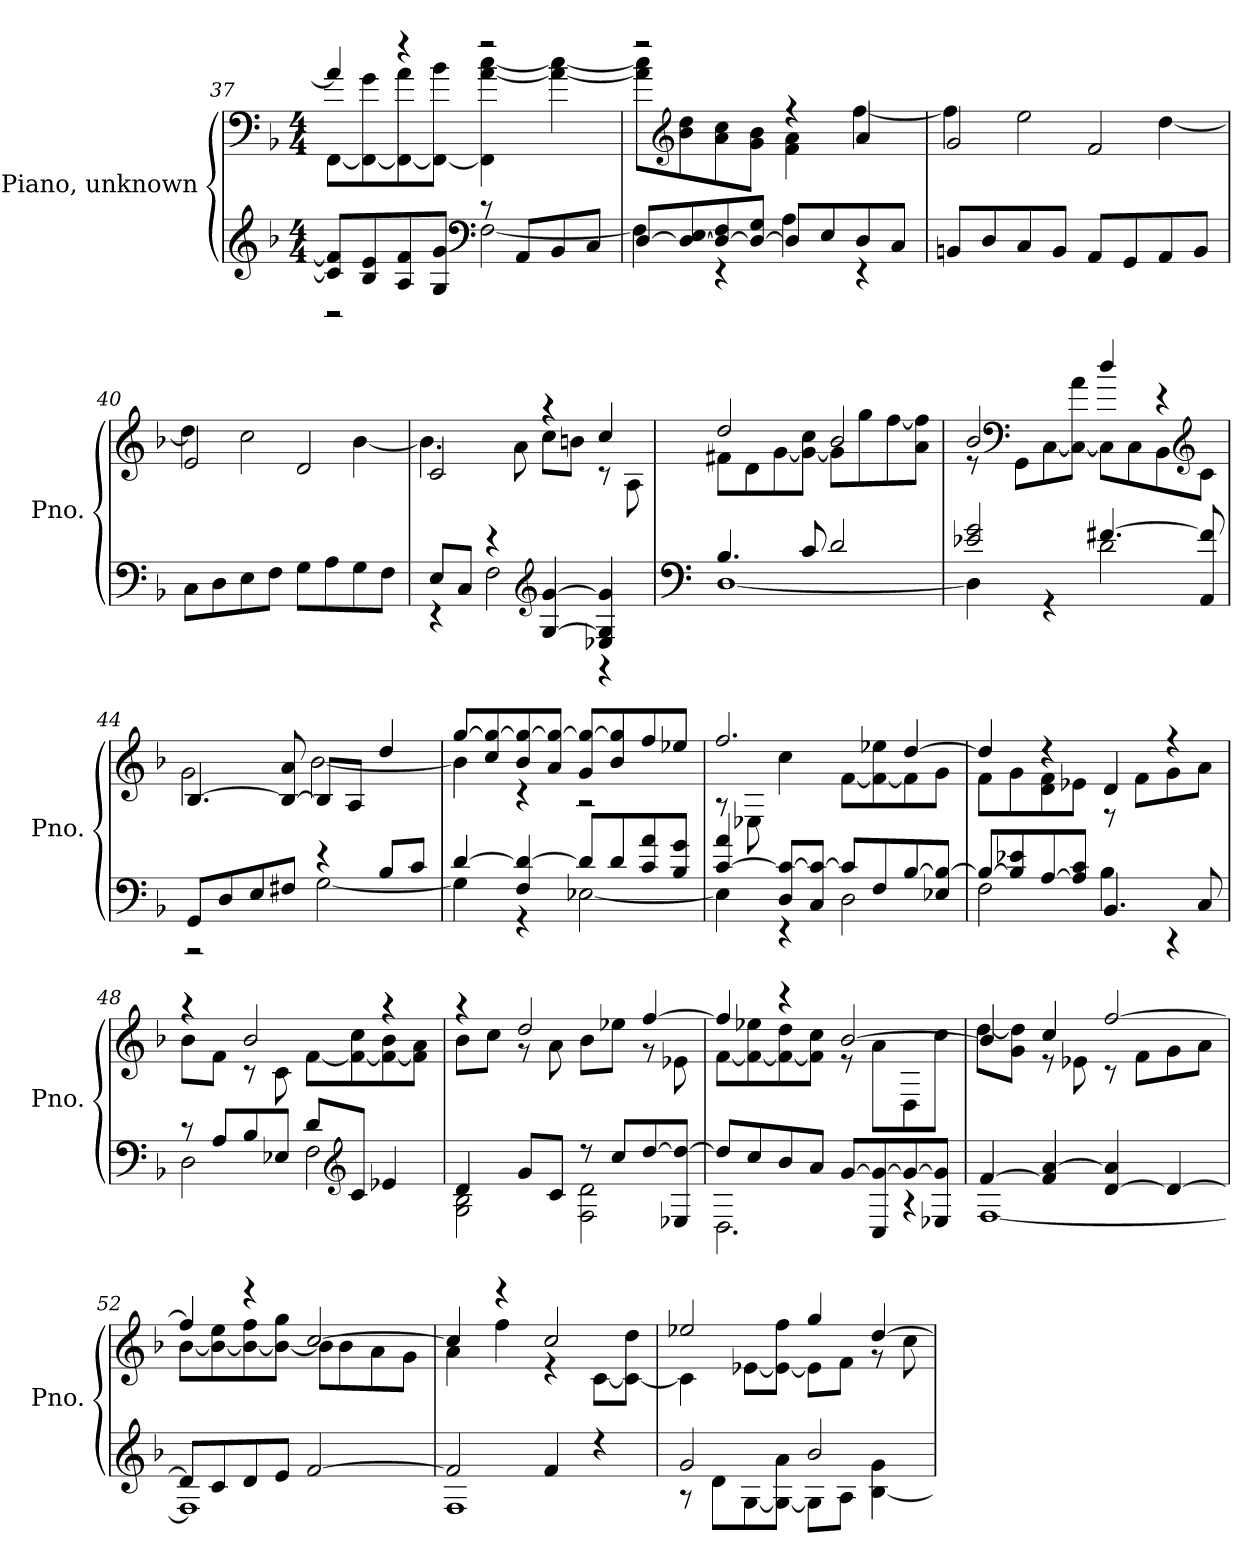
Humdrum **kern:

**kern	**kern
*part1	*part1
*staff2	*staff1
*I"Piano, unknown	*
*I'Pno.	*
*clefG2	*clefF4
*k[b-]	*k[b-]
*M4/4	*M4/4
=37	=37
*^	*^
8c/] 8f/]L	2r	4a/]	[8FF\L
8B-/ 8e/	.	.	8FF\_ 8g\
8A/ 8f/	.	4r	8FF\_ 8a\
8G/ 8g/J	.	.	8FF\_ 8b-\J
*clefF4	*	*	*
8r	[2F\	2r	4FF\] [4a\ [4cc\
8AA/L	.	.	.
8BB-/	.	.	4a\_ 4cc\_
8C/J	.	.	.
!!LO:LB:g=z	!!
=38	=38	=38	=38
[8D/L	4F\]	2r	8a\] 8cc\]L
*	*	*clefG2	*
8D/_ 8E/	.	.	8b-\ 8dd\
8D/_ 8F/	4r	.	8a\ 8cc\
8D/_ 8G/J	.	.	8g\ 8b-\J
8D/L]	4A\	4r	4f\ 4a\
8E/	.	.	.
8D/	4r	4a/	[4ff\
8C/J	.	.	.
*v	*v	*	*
=39	=39	=39
8BBn/L	2g/	4ff\]
8D/	.	.
8C/	.	2ee\
8BB/J	.	.
8AA/L	2f/	.
8GG/	.	.
8AA/	.	[4dd\
8BB/J	.	.
=40	=40	=40
8C\L	2e/	4dd\]
8D\	.	.
8E\	.	2cc\
8F\J	.	.
8G\L	2d/	.
8A\	.	.
8G\	.	[4b-\
8F\J	.	.
=41	=41	=41
*^	*	*
8E/L	4r	2c/	4.b-\]
8C/J	.	.	.
4r	2F\	.	.
.	.	.	8a\
*clefG2	*	*	*
[4G/ [4g/	.	4r	8cc\L
.	.	.	8bn\J
4E-X/ 4G/] 4g/]	4r	4cc/	8r
.	.	.	8A\
!!LO:PB:g=z	!!
=42	=42	=42	=42
*clefF4	*	*	*
4.B-/	[1D	2dd/	8f#X\L
.	.	.	8d\
.	.	.	[8g\
8c/	.	.	8g\_ 8cc\J
2d/	.	2b-/	8g\L]
.	.	.	8gg\
.	.	.	[8ff\
.	.	.	8a\ 8ff\]J
=43	=43	=43	=43
2e-X/ 2g/	4D\]	2b-/	8r
*	*	*clefF4	*
.	.	.	8GG\L
.	4r	.	[8C\
.	.	.	8C\_ 8a\J
[4.f#X/	2d\	4dd/	8C\L]
.	.	.	8C\
.	.	4r	8BB-\
*	*	*clefG2	*
8AA/ 8f#/]	.	.	8c\J
=44	=44	=44	=44
8GG/L	2r	[4.B-/	2g\
8D/	.	.	.
8E/	.	.	.
8F#X/J	.	8B-/_ 8a/	.
4r	[2G\	8B-/L]	[2b-\
.	.	8A/J	.
8B-/L	.	4dd/	.
8c/J	.	.	.
!!LO:LB:g=z	!!
=45	=45	=45	=45
[4d/	4G\]	[8gg/L	4b-\]
.	.	8cc/ 8gg/_	.
4F/ 4d/_	4r	8b-/ 8gg/_	4r
.	.	8a/ 8gg/_J	.
8d/L]	[2E-X\	8g/ 8gg/_L	2r
8d/	.	8b-/ 8gg/]	.
8c/ 8a/	.	8ff/	.
8B-/ 8g/J	.	8ee-X/J	.
=46	=46	=46	=46
[4c/ 4a/	4E-\]	2.ff/	8r
.	.	.	8E-X\
8D/ 8c/_L	4r	.	4cc\
8C/ 8c/_J	.	.	.
8c/L]	2D\	.	[8f\L
8F/	.	.	8f\_ 8ee-X\
[8B-/	.	[4dd/	8f\]
8E-X/ 8B-/_J	.	.	8g\J
=47	=47	=47	=47
8B-/L_	2F\	4dd/]	8f\L
8B-/] 8e-X/	.	.	8g\
[8A/	.	4r	8d\ 8f\
8A/] 8c/J	.	.	8e-X\J
4.BB-/	4B-\	4d/	8r
.	.	.	8f\L
.	4r	4r	8g\
8C/	.	.	8a\J
!!LO:LB:g=z	!!
=48	=48	=48	=48
8r	2D\	4r	8b-\L
8A/L	.	.	8f\J
8B-/	.	2b-/	8r
8E-X/J	.	.	8c\
8d/L	2F\	.	[8f\L
*clefG2	*	*	*
8c/J	.	.	8f\_ 8cc\
4e-X/	.	4r	8f\_ 8b-\
.	.	.	8f\] 8a\J
=49	=49	=49	=49
4d/	2G\ 2B-\	4r	8b-\L
.	.	.	8cc\J
8g/L	.	2dd/	8r
8c/J	.	.	8a\
8r	2F\ 2d\	.	8b-\L
8cc/L	.	.	8ee-X\J
[8dd/	.	[4ff/	8r
8E-X/ 8dd/_J	.	.	8e-X\
=50	=50	=50	=50
8dd/L]	2.D\	4ff/]	[8f\L
8cc/	.	.	8f\_ 8ee-X\
8b-/	.	4r	8f\_ 8dd\
8a/J	.	.	8f\] 8cc\J
[8g/L	.	[2b-/	8r
8C/ 8g/_	.	.	8a\L
8g/_	4r	.	8D\
8E-X/ 8g/]J	.	.	8cc\J
!!LO:LB:g=z	!!
=51	=51	=51	=51
[4f/	[1F	4b-/]	[8dd\L
.	.	.	8g\ 8dd\]J
4f/] [4a/	.	4cc/	8r
.	.	.	8e-X\
[4d/ 4a/]	.	[2ff/	8r
.	.	.	8f\L
4d/_	.	.	8g\
.	.	.	8a\J
=52	=52	=52	=52
8d/L]	1F]	4ff/]	[8b-\L
8c/	.	.	8b-\_ 8ee\
8d/	.	4r	8b-\_ 8ff\
8e/J	.	.	8b-\_ 8gg\J
[2f/	.	[2cc/	8b-\L]
.	.	.	8b-\
.	.	.	8a\
.	.	.	8g\J
=53	=53	=53	=53
2f/]	1F	4cc/]	4a\
.	.	4r	4ff\
4f/	.	2cc/	4r
4r	.	.	[8c\L
.	.	.	8c\_ 8dd\J
=54	=54	=54	=54
2g/	8r	2ee-X/	4c\]
.	8d\L	.	.
.	[8G\	.	[8e-X\L
.	8G\_ 8a\J	.	8e-\_ 8ff\J
2b-/	8G\L]	4gg/	8e-\L]
.	8A\J	.	8f\J
.	[4B-\ 4g\	[4dd/	8r
.	.	.	8cc\
*v	*v	*	*
*	*v	*v
=	=
*-	*-
